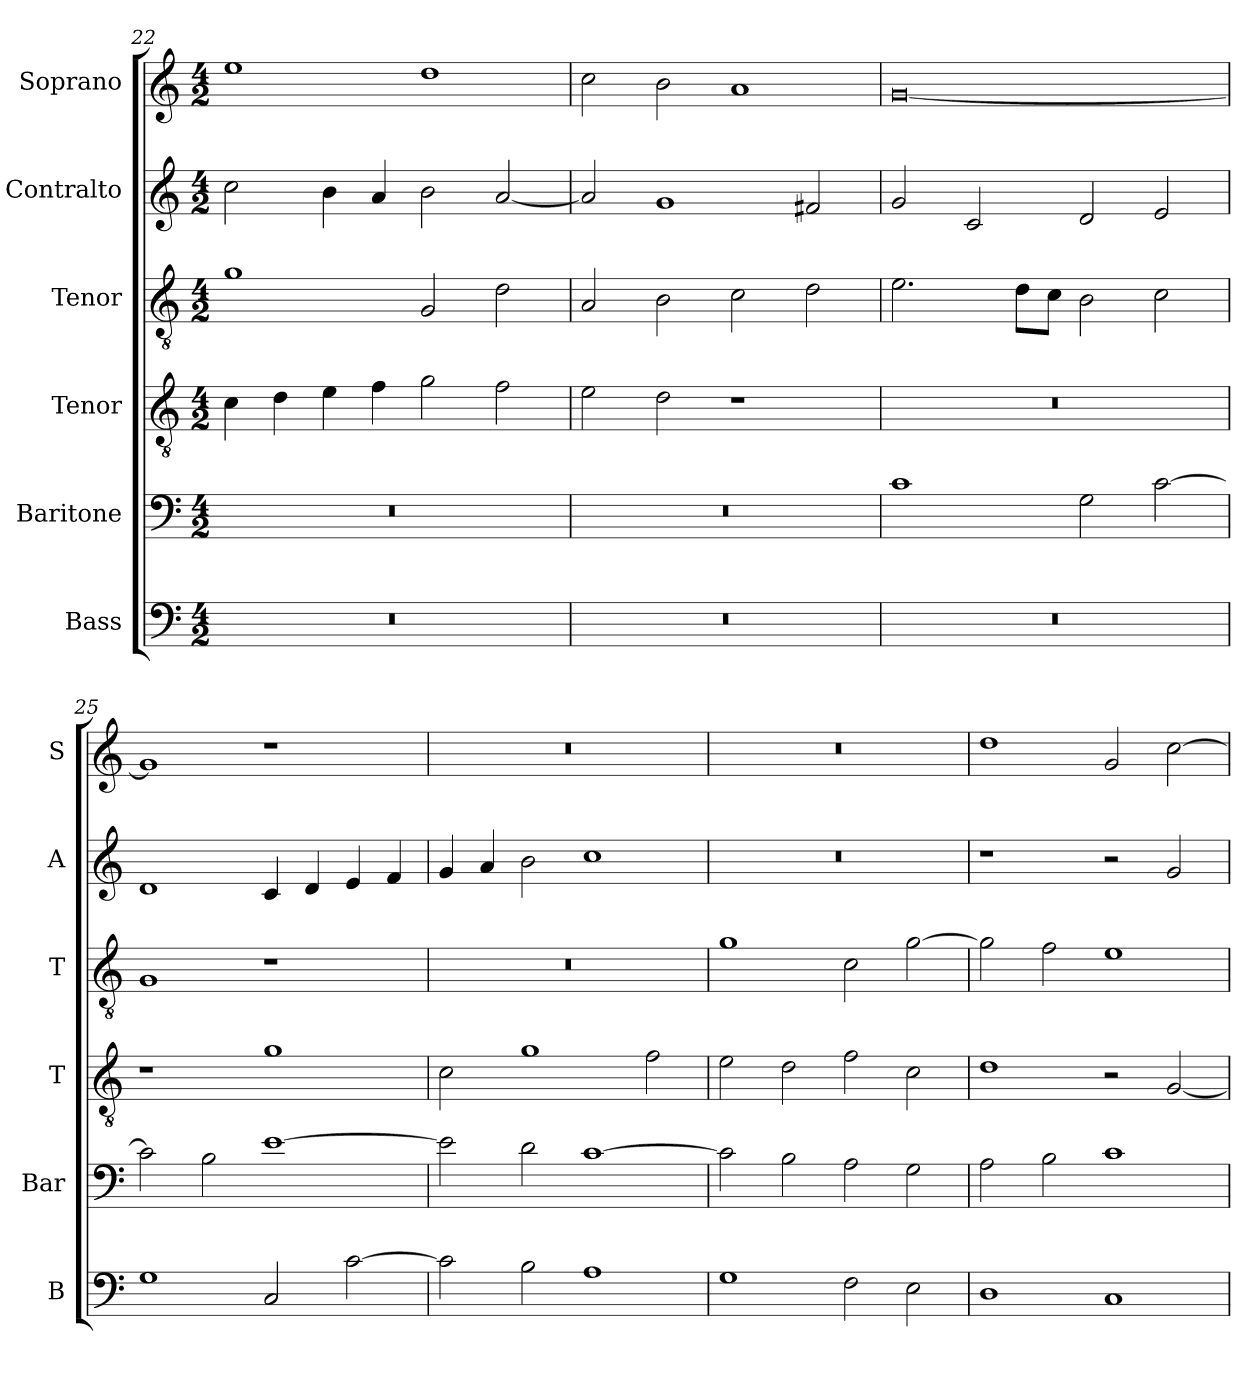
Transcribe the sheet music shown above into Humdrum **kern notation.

**kern	**kern	**kern	**kern	**kern	**kern
*part6	*part5	*part4	*part3	*part2	*part1
*staff6	*staff5	*staff4	*staff3	*staff2	*staff1
*I"Bass	*I"Baritone	*I"Tenor	*I"Tenor	*I"Contralto	*I"Soprano
*I'B	*I'Bar	*I'T	*I'T	*I'A	*I'S
*clefF4	*clefF4	*clefGv2	*clefGv2	*clefG2	*clefG2
*k[]	*k[]	*k[]	*k[]	*k[]	*k[]
*G:mix	*G:mix	*G:mix	*G:mix	*G:mix	*G:mix
*M4/2	*M4/2	*M4/2	*M4/2	*M4/2	*M4/2
=22	=22	=22	=22	=22	=22
0r	0r	4c	1g	2cc	1ee
.	.	4d	.	.	.
.	.	4e	.	4b	.
.	.	4f	.	4a	.
.	.	2g	2G	2b	1dd
.	.	2f	2d	[2a	.
=23	=23	=23	=23	=23	=23
0r	0r	2e	2A	2a]	2cc
.	.	2d	2B	1g	2b
.	.	1r	2c	.	1a
.	.	.	2d	2f#X	.
=24	=24	=24	=24	=24	=24
0r	1c	0r	2.e	2g	[0g
.	.	.	.	2c	.
.	.	.	8d\L	.	.
.	.	.	8c\J	.	.
.	2G	.	2B	2d	.
.	[2c	.	2c	2e	.
=25	=25	=25	=25	=25	=25
1G	2c]	1r	1G	1d	1g]
.	2B	.	.	.	.
2C	[1e	1g	1r	4c	1r
.	.	.	.	4d	.
[2c	.	.	.	4e	.
.	.	.	.	4f	.
=26	=26	=26	=26	=26	=26
2c]	2e]	2c	0r	4g	0r
.	.	.	.	4a	.
2B	2d	1g	.	2b	.
1A	[1c	.	.	1cc	.
.	.	2f	.	.	.
=27	=27	=27	=27	=27	=27
1G	2c]	2e	1g	0r	0r
.	2B	2d	.	.	.
2F	2A	2f	2c	.	.
2E	2G	2c	[2g	.	.
=28	=28	=28	=28	=28	=28
1D	2A	1d	2g]	1r	1dd
.	2B	.	2f	.	.
1C	1c	2r	1e	2r	2g
.	.	[2G	.	2g	[2cc
=	=	=	=	=	=
*-	*-	*-	*-	*-	*-
